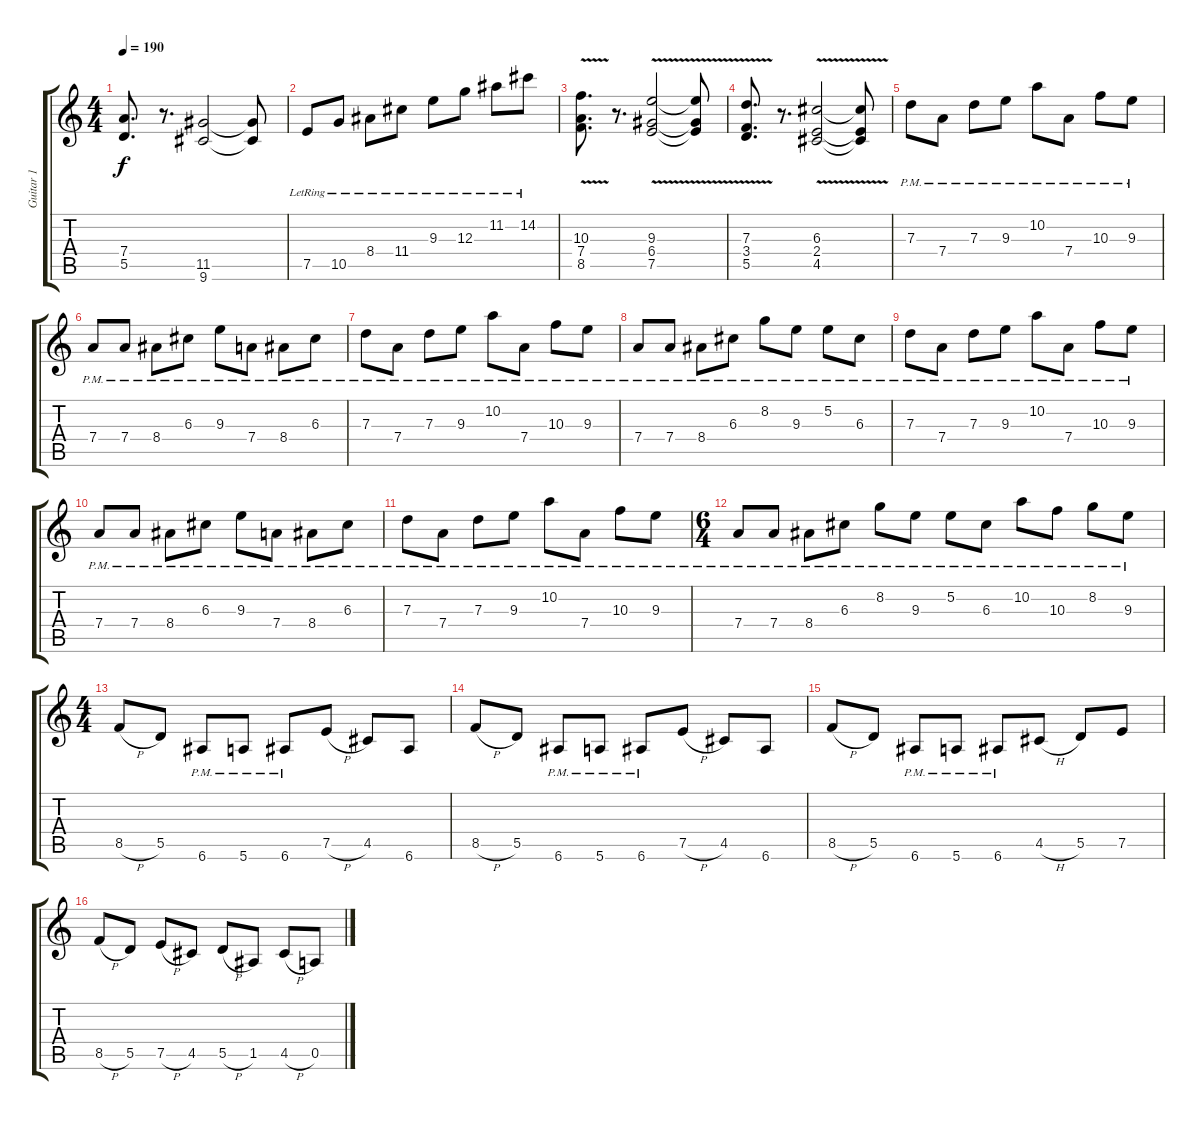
\track ("Guitar 1" "Guitar 1") {instrument distortionguitar}
\staff {score tabs}
\tuning (E4 B3 G3 D3 A2 E2) {hide}
\ts (4 4)
\tempo 190
\clef g2
\ks c
(7.4 5.5).8{d dy f} r.8{d} (11.5 9.6).2 (11.5{t} 9.6{t}).8 |
7.5{lr}.8{instrument electricguitarclean} 10.5{lr}.8 8.4{lr}.8 11.4{lr}.8 9.3{lr}.8 12.3{lr}.8 11.2{lr}.8 14.2{lr}.8 |
(10.3{v} 7.4 8.5).8{d instrument distortionguitar} r.8{d} (9.3{v} 6.4 7.5).2 (9.3{t} 6.4{t} 7.5{t}).8 |
(7.3{v} 3.4 5.5).8{d} r.8{d} (6.3{v} 2.4 4.5).2 (6.3{t} 2.4{t} 4.5{t}).8 |
7.3{pm}.8 7.4{pm}.8 7.3{pm}.8 9.3{pm}.8 10.2{pm}.8 7.4{pm}.8 10.3{pm}.8 9.3{pm}.8 |
7.4{pm}.8 7.4{pm}.8 8.4{pm}.8 6.3{pm}.8 9.3{pm}.8 7.4{pm}.8 8.4{pm}.8 6.3{pm}.8 |
7.3{pm}.8 7.4{pm}.8 7.3{pm}.8 9.3{pm}.8 10.2{pm}.8 7.4{pm}.8 10.3{pm}.8 9.3{pm}.8 |
7.4{pm}.8 7.4{pm}.8 8.4{pm}.8 6.3{pm}.8 8.2{pm}.8 9.3{pm}.8 5.2{pm}.8 6.3{pm}.8 |
7.3{pm}.8 7.4{pm}.8 7.3{pm}.8 9.3{pm}.8 10.2{pm}.8 7.4{pm}.8 10.3{pm}.8 9.3{pm}.8 |
7.4{pm}.8 7.4{pm}.8 8.4{pm}.8 6.3{pm}.8 9.3{pm}.8 7.4{pm}.8 8.4{pm}.8 6.3{pm}.8 |
7.3{pm}.8 7.4{pm}.8 7.3{pm}.8 9.3{pm}.8 10.2{pm}.8 7.4{pm}.8 10.3{pm}.8 9.3{pm}.8 |
\ts (6 4)
7.4{pm}.8 7.4{pm}.8 8.4{pm}.8 6.3{pm}.8 8.2{pm}.8 9.3{pm}.8 5.2{pm}.8 6.3{pm}.8 10.2{pm}.8 10.3{pm}.8 8.2{pm}.8 9.3{pm}.8 |
\ts (4 4)
8.5{h}.8 5.5.8 6.6{pm}.8 5.6{pm}.8 6.6{pm}.8 7.5{h}.8 4.5.8 6.6.8 |
8.5{h}.8 5.5.8 6.6{pm}.8 5.6{pm}.8 6.6{pm}.8 7.5{h}.8 4.5.8 6.6.8 |
8.5{h}.8 5.5.8 6.6{pm}.8 5.6{pm}.8 6.6{pm}.8 4.5{h}.8 5.5.8 7.5.8 |
8.5{h}.8 5.5.8 7.5{h}.8 4.5.8 5.5{h}.8 1.5.8 4.5{h}.8 0.5.8
